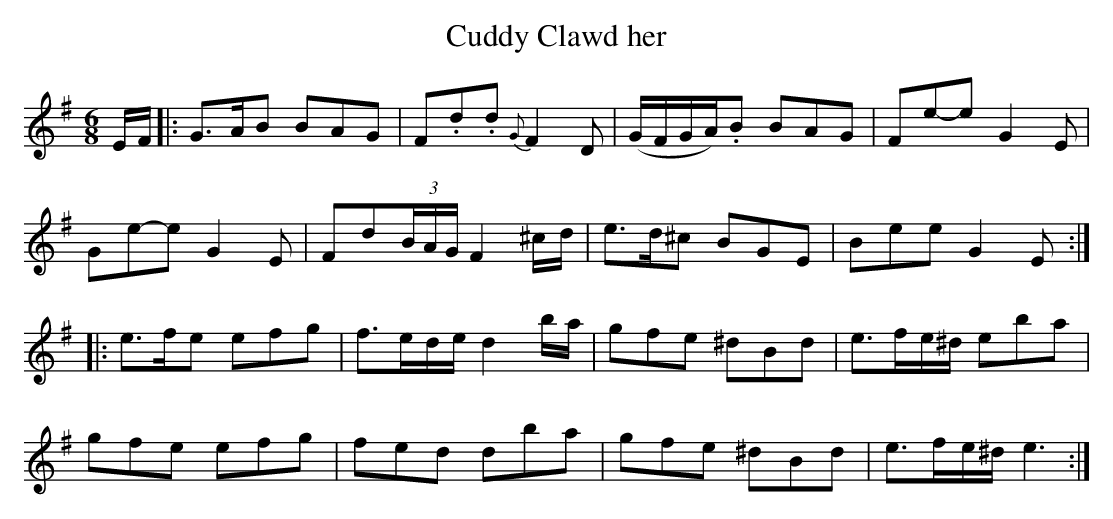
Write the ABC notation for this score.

X:1
T:Cuddy Clawd her
M:6/8
L:1/8
K:G
E/F/|:G>AB BAG|F.d.d {G}F2D|(G/F/G/A/).B BAG|Fe-e G2E|
Ge-e G2E|Fd(3B/A/G/ F2^c/d/|e>d^c BGE|Bee G2E:|
|:e>fe efg|f>ed/e/ d2 b/a/|gfe ^dBd|e>fe/^d/ eba|
gfe efg|fed dba|gfe ^dBd|e>fe/^d/ e3:|]
